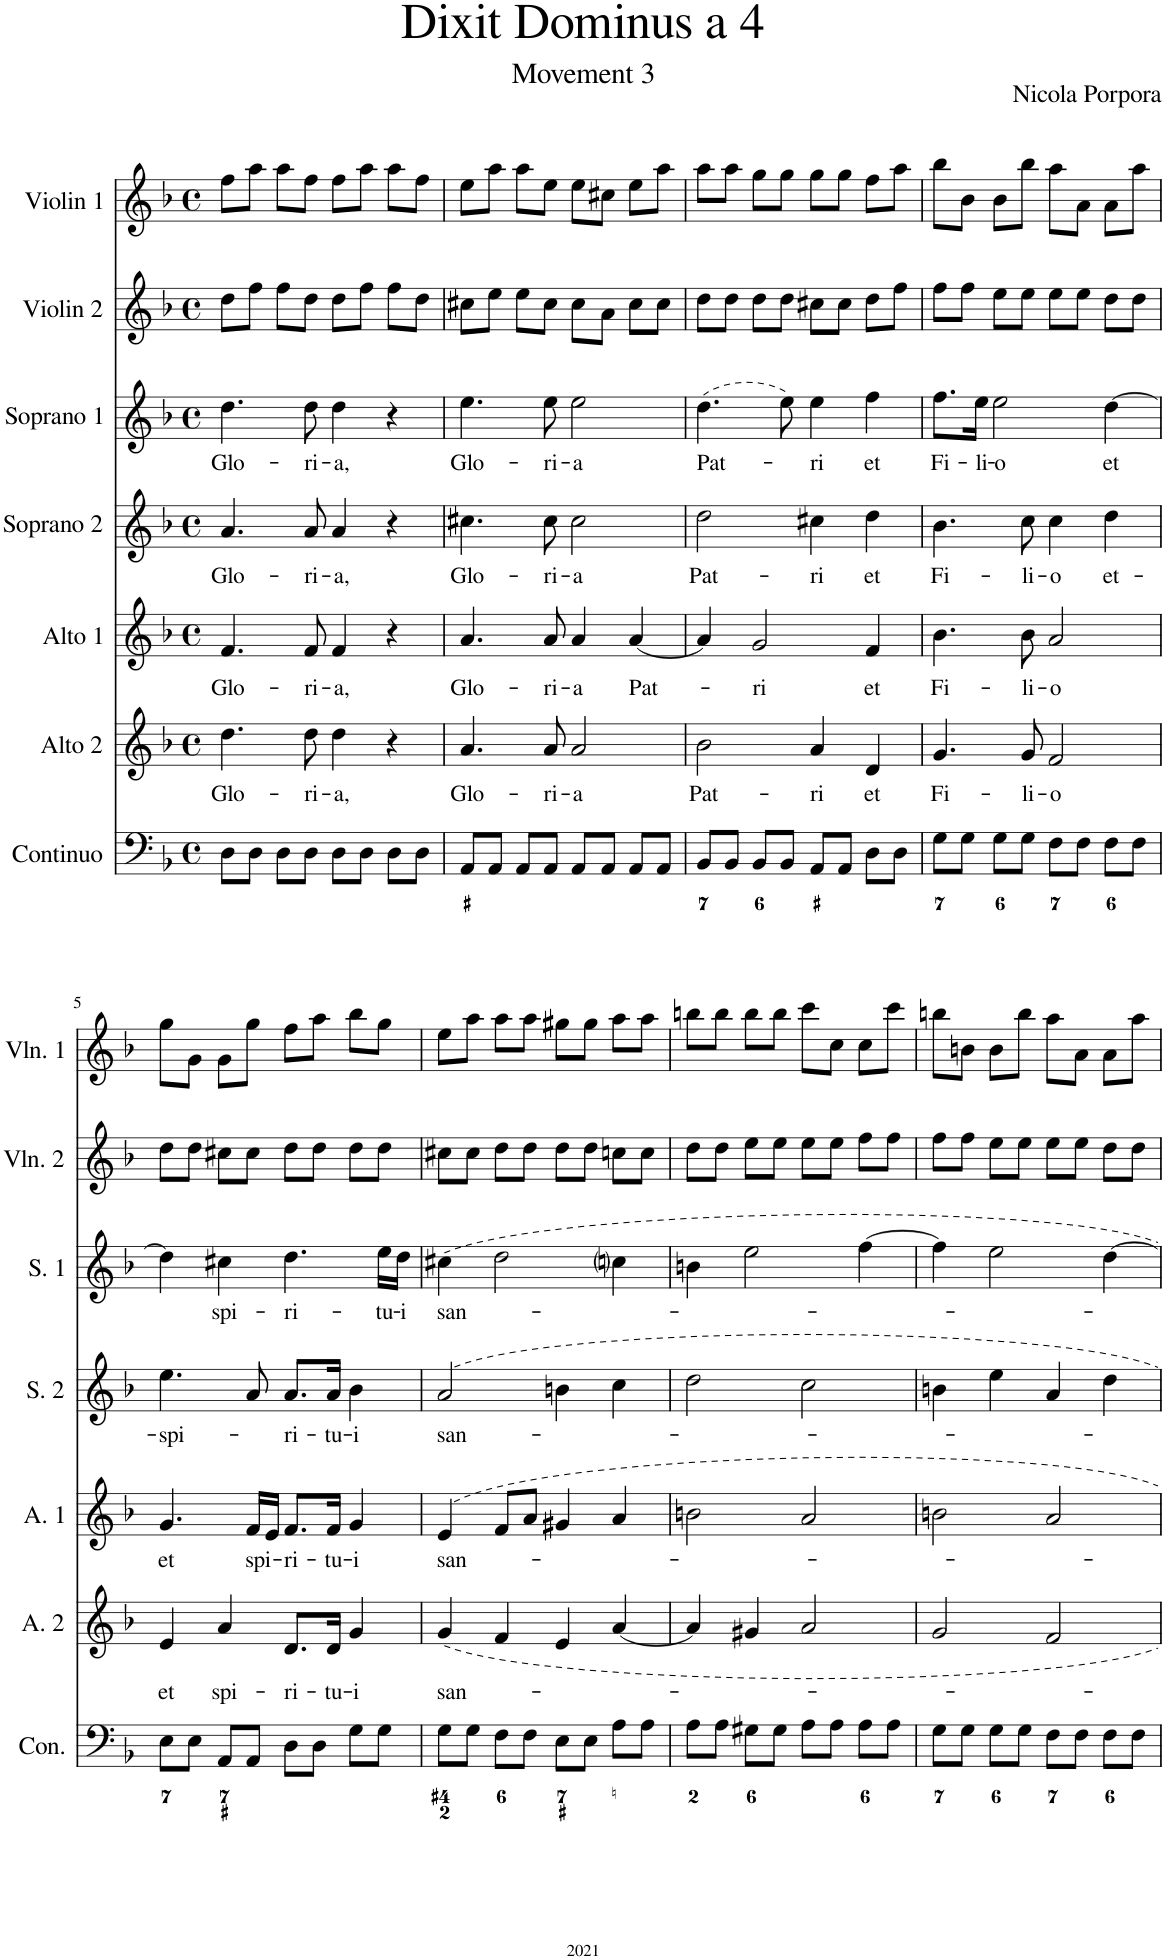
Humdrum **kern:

**kern	**kern	**kern	**text	**kern	**text	**kern	**text	**kern	**text	**kern	**kern
*part8	*part7	*part6	*part6	*part5	*part5	*part4	*part4	*part3	*part3	*part2	*part1
*staff8	*staff7	*staff6	*staff6	*staff5	*staff5	*staff4	*staff4	*staff3	*staff3	*staff2	*staff1
*I"Harpsichord	*I"Continuo	*I"Alto 2	*	*I"Alto 1	*	*I"Soprano 2	*	*I"Soprano 1	*	*I"Violin 2	*I"Violin 1
*I'Hch.	*I'Con.	*I'A. 2	*	*I'A. 1	*	*I'S. 2	*	*I'S. 1	*	*I'Vln. 2	*I'Vln. 1
*stria5	*	*	*	*	*	*	*	*	*	*	*
*clefF4	*clefF4	*clefG2	*	*clefG2	*	*clefG2	*	*clefG2	*	*clefG2	*clefG2
*k[b-]	*k[b-]	*k[b-]	*	*k[b-]	*	*k[b-]	*	*k[b-]	*	*k[b-]	*k[b-]
*M4/4	*M4/4	*M4/4	*	*M4/4	*	*M4/4	*	*M4/4	*	*M4/4	*M4/4
*met(c)	*met(c)	*met(c)	*	*met(c)	*	*met(c)	*	*met(c)	*	*met(c)	*met(c)
=1	=1	=1	=1	=1	=1	=1	=1	=1	=1	=1	=1
!	!	!	!LO:LY:b	!	!LO:LY:b	!	!LO:LY:b	!	!LO:LY:b	!	!
8D\L	8D\L	4.dd\	Glo-	4.f/	Glo-	4.a/	Glo-	4.dd\	Glo-	8dd\L	8ff\L
8D\J	8D\J	.	.	.	.	.	.	.	.	8ff\J	8aa\J
8D\L	8D\L	.	.	.	.	.	.	.	.	8ff\L	8aa\L
!	!	!	!LO:LY:b	!	!LO:LY:b	!	!LO:LY:b	!	!LO:LY:b	!	!
8D\J	8D\J	8dd\	-ri-	8f/	-ri-	8a/	-ri-	8dd\	-ri-	8dd\J	8ff\J
!	!	!	!LO:LY:b	!	!LO:LY:b	!	!LO:LY:b	!	!LO:LY:b	!	!
8D\L	8D\L	4dd\	-a,	4f/	-a,	4a/	-a,	4dd\	-a,	8dd\L	8ff\L
8D\J	8D\J	.	.	.	.	.	.	.	.	8ff\J	8aa\J
8D\L	8D\L	4r	.	4r	.	4r	.	4r	.	8ff\L	8aa\L
8D\J	8D\J	.	.	.	.	.	.	.	.	8dd\J	8ff\J
=2	=2	=2	=2	=2	=2	=2	=2	=2	=2	=2	=2
!	!	!	!LO:LY:b	!	!LO:LY:b	!	!LO:LY:b	!	!LO:LY:b	!	!
8AA/L	8AA/L	4.a/	Glo-	4.a/	Glo-	4.cc#X\	Glo-	4.ee\	Glo-	8cc#X\L	8ee\L
8AA/J	8AA/J	.	.	.	.	.	.	.	.	8ee\J	8aa\J
8AA/L	8AA/L	.	.	.	.	.	.	.	.	8ee\L	8aa\L
!	!	!	!LO:LY:b	!	!LO:LY:b	!	!LO:LY:b	!	!LO:LY:b	!	!
8AA/J	8AA/J	8a/	-ri-	8a/	-ri-	8cc#\	-ri-	8ee\	-ri-	8cc#\J	8ee\J
!	!	!	!LO:LY:b	!	!LO:LY:b	!	!LO:LY:b	!	!LO:LY:b	!	!
8AA/L	8AA/L	2a/	-a	4a/	-a	2cc#\	-a	2ee\	-a	8cc#\L	8ee\L
8AA/J	8AA/J	.	.	.	.	.	.	.	.	8a\J	8cc#X\J
!	!	!	!	!	!LO:LY:b	!	!	!	!	!	!
8AA/L	8AA/L	.	.	[4a/	Pat-	.	.	.	.	8cc#\L	8ee\L
8AA/J	8AA/J	.	.	.	.	.	.	.	.	8cc#\J	8aa\J
=3	=3	=3	=3	=3	=3	=3	=3	=3	=3	=3	=3
!	!	!	!LO:LY:b	!	!	!	!LO:LY:b	!	!LO:LY:b	!	!
8BB-/L	8BB-/L	2b-\	Pat-	4a/]	.	2dd\	Pat-	(4.dd\	Pat-	8dd\L	8aa\L
8BB-/J	8BB-/J	.	.	.	.	.	.	.	.	8dd\J	8aa\J
!	!	!	!	!	!LO:LY:b	!	!	!	!	!	!
8BB-/L	8BB-/L	.	.	2g/	-ri	.	.	.	.	8dd\L	8gg\L
8BB-/J	8BB-/J	.	.	.	.	.	.	8ee\)	.	8dd\J	8gg\J
!	!	!	!LO:LY:b	!	!	!	!LO:LY:b	!	!LO:LY:b	!	!
8AA/L	8AA/L	4a/	-ri	.	.	4cc#X\	-ri	4ee\	-ri	8cc#X\L	8gg\L
8AA/J	8AA/J	.	.	.	.	.	.	.	.	8cc#\J	8gg\J
!	!	!	!LO:LY:b	!	!LO:LY:b	!	!LO:LY:b	!	!LO:LY:b	!	!
8D\L	8D\L	4d/	et	4f/	et	4dd\	et	4ff\	et	8dd\L	8ff\L
8D\J	8D\J	.	.	.	.	.	.	.	.	8ff\J	8aa\J
=4	=4	=4	=4	=4	=4	=4	=4	=4	=4	=4	=4
!	!	!	!LO:LY:b	!	!LO:LY:b	!	!LO:LY:b	!	!LO:LY:b	!	!
8G\L	8G\L	4.g/	Fi-	4.b-\	Fi-	4.b-\	Fi-	8.ff\L	Fi-	8ff\L	8bb-\L
8G\J	8G\J	.	.	.	.	.	.	.	.	8ff\J	8b-\J
!	!	!	!	!	!	!	!	!	!LO:LY:b	!	!
.	.	.	.	.	.	.	.	16ee\Jk	-li-	.	.
!	!	!	!	!	!	!	!	!	!LO:LY:b	!	!
8G\L	8G\L	.	.	.	.	.	.	2ee\	-o	8ee\L	8b-\L
!	!	!	!LO:LY:b	!	!LO:LY:b	!	!LO:LY:b	!	!	!	!
8G\J	8G\J	8g/	-li-	8b-\	-li-	8cc\	-li-	.	.	8ee\J	8bb-\J
!	!	!	!LO:LY:b	!	!LO:LY:b	!	!LO:LY:b	!	!	!	!
8F\L	8F\L	2f/	-o	2a/	-o	4cc\	-o	.	.	8ee\L	8aa\L
8F\J	8F\J	.	.	.	.	.	.	.	.	8ee\J	8a\J
!	!	!	!	!	!	!	!LO:LY:b	!	!LO:LY:b	!	!
8F\L	8F\L	.	.	.	.	4dd\	et-	[4dd\	et	8dd\L	8a\L
8F\J	8F\J	.	.	.	.	.	.	.	.	8dd\J	8aa\J
!!LO:LB:g=z
=5	=5	=5	=5	=5	=5	=5	=5	=5	=5	=5	=5
!	!	!	!LO:LY:b	!	!LO:LY:b	!	!LO:LY:b	!	!	!	!
8E\L	8E\L	4e/	et	4.g/	et	4.ee\	spi-	4dd\]	.	8dd\L	8gg\L
8E\J	8E\J	.	.	.	.	.	.	.	.	8dd\J	8g\J
!	!	!	!LO:LY:b	!	!	!	!	!	!LO:LY:b	!	!
8AA/L	8AA/L	4a/	spi-	.	.	.	.	4cc#X\	spi-	8cc#X\L	8g\L
!	!	!	!	!	!LO:LY:b	!	!	!	!	!	!
8AA/J	8AA/J	.	.	16f/LL	spi-	8a/	.	.	.	8cc#\J	8gg\J
.	.	.	.	16e/JJ	.	.	.	.	.	.	.
!	!	!	!LO:LY:b	!	!LO:LY:b	!	!LO:LY:b	!	!LO:LY:b	!	!
8D\L	8D\L	8.d/L	-ri-	8.f/L	-ri-	8.a/L	-ri-	4.dd\	-ri-	8dd\L	8ff\L
8D\J	8D\J	.	.	.	.	.	.	.	.	8dd\J	8aa\J
!	!	!	!LO:LY:b	!	!LO:LY:b	!	!LO:LY:b	!	!	!	!
.	.	16d/Jk	-tu-	16f/Jk	-tu-	16a/Jk	-tu-	.	.	.	.
!	!	!	!LO:LY:b	!	!LO:LY:b	!	!LO:LY:b	!	!	!	!
8G\L	8G\L	4g/	-i	4g/	-i	4b-\	-i	.	.	8dd\L	8bb-\L
!	!	!	!	!	!	!	!	!	!LO:LY:b	!	!
8G\J	8G\J	.	.	.	.	.	.	16ee\LL	-tu-	8dd\J	8gg\J
!	!	!	!	!	!	!	!	!	!LO:LY:b	!	!
.	.	.	.	.	.	.	.	16dd\JJ	-i	.	.
=6	=6	=6	=6	=6	=6	=6	=6	=6	=6	=6	=6
!	!	!	!LO:LY:b	!	!LO:LY:b	!	!LO:LY:b	!	!LO:LY:b	!	!
8G\L	8G\L	4g/	san-	4e/	san-	2a/	san-	4cc#X\	san-	8cc#X\L	8ee\L
8G\J	8G\J	.	.	.	.	.	.	.	.	8cc#\J	8aa\J
8F\L	8F\L	4f/	.	8f/L	.	.	.	2dd\	.	8dd\L	8aa\L
8F\J	8F\J	.	.	8a/J	.	.	.	.	.	8dd\J	8aa\J
8E\L	8E\L	4e/	.	4g#X/	.	4bn\	.	.	.	8dd\L	8gg#X\L
8E\J	8E\J	.	.	.	.	.	.	.	.	8dd\J	8gg#\J
8A\L	8A\L	[4a/	.	4a/	.	4cc\	.	4ccni\	.	8ccn\L	8aa\L
8A\J	8A\J	.	.	.	.	.	.	.	.	8cc\J	8aa\J
=7	=7	=7	=7	=7	=7	=7	=7	=7	=7	=7	=7
8A\L	8A\L	4a/]	.	2bn\	.	2dd\	.	4bn\	.	8dd\L	8bbn\L
8A\J	8A\J	.	.	.	.	.	.	.	.	8dd\J	8bb\J
8G#X\L	8G#X\L	4g#X/	.	.	.	.	.	2ee\	.	8ee\L	8bb\L
8G#\J	8G#\J	.	.	.	.	.	.	.	.	8ee\J	8bb\J
8A\L	8A\L	2a/	.	2a/	.	2cc\	.	.	.	8ee\L	8ccc\L
8A\J	8A\J	.	.	.	.	.	.	.	.	8ee\J	8cc\J
8A\L	8A\L	.	.	.	.	.	.	[4ff\	.	8ff\L	8cc\L
8A\J	8A\J	.	.	.	.	.	.	.	.	8ff\J	8ccc\J
=8	=8	=8	=8	=8	=8	=8	=8	=8	=8	=8	=8
8G\L	8G\L	2g/	.	2bn\	.	4bn\	.	4ff\]	.	8ff\L	8bbn\L
8G\J	8G\J	.	.	.	.	.	.	.	.	8ff\J	8bn\J
8G\L	8G\L	.	.	.	.	4ee\	.	2ee\	.	8ee\L	8b\L
8G\J	8G\J	.	.	.	.	.	.	.	.	8ee\J	8bb\J
8F\L	8F\L	2f/	.	2a/	.	4a/	.	.	.	8ee\L	8aa\L
8F\J	8F\J	.	.	.	.	.	.	.	.	8ee\J	8a\J
8F\L	8F\L	.	.	.	.	4dd\	.	[4dd\	.	8dd\L	8a\L
8F\J	8F\J	.	.	.	.	.	.	.	.	8dd\J	8aa\J
=	=	=	=	=	=	=	=	=	=	=	=
*-	*-	*-	*-	*-	*-	*-	*-	*-	*-	*-	*-
